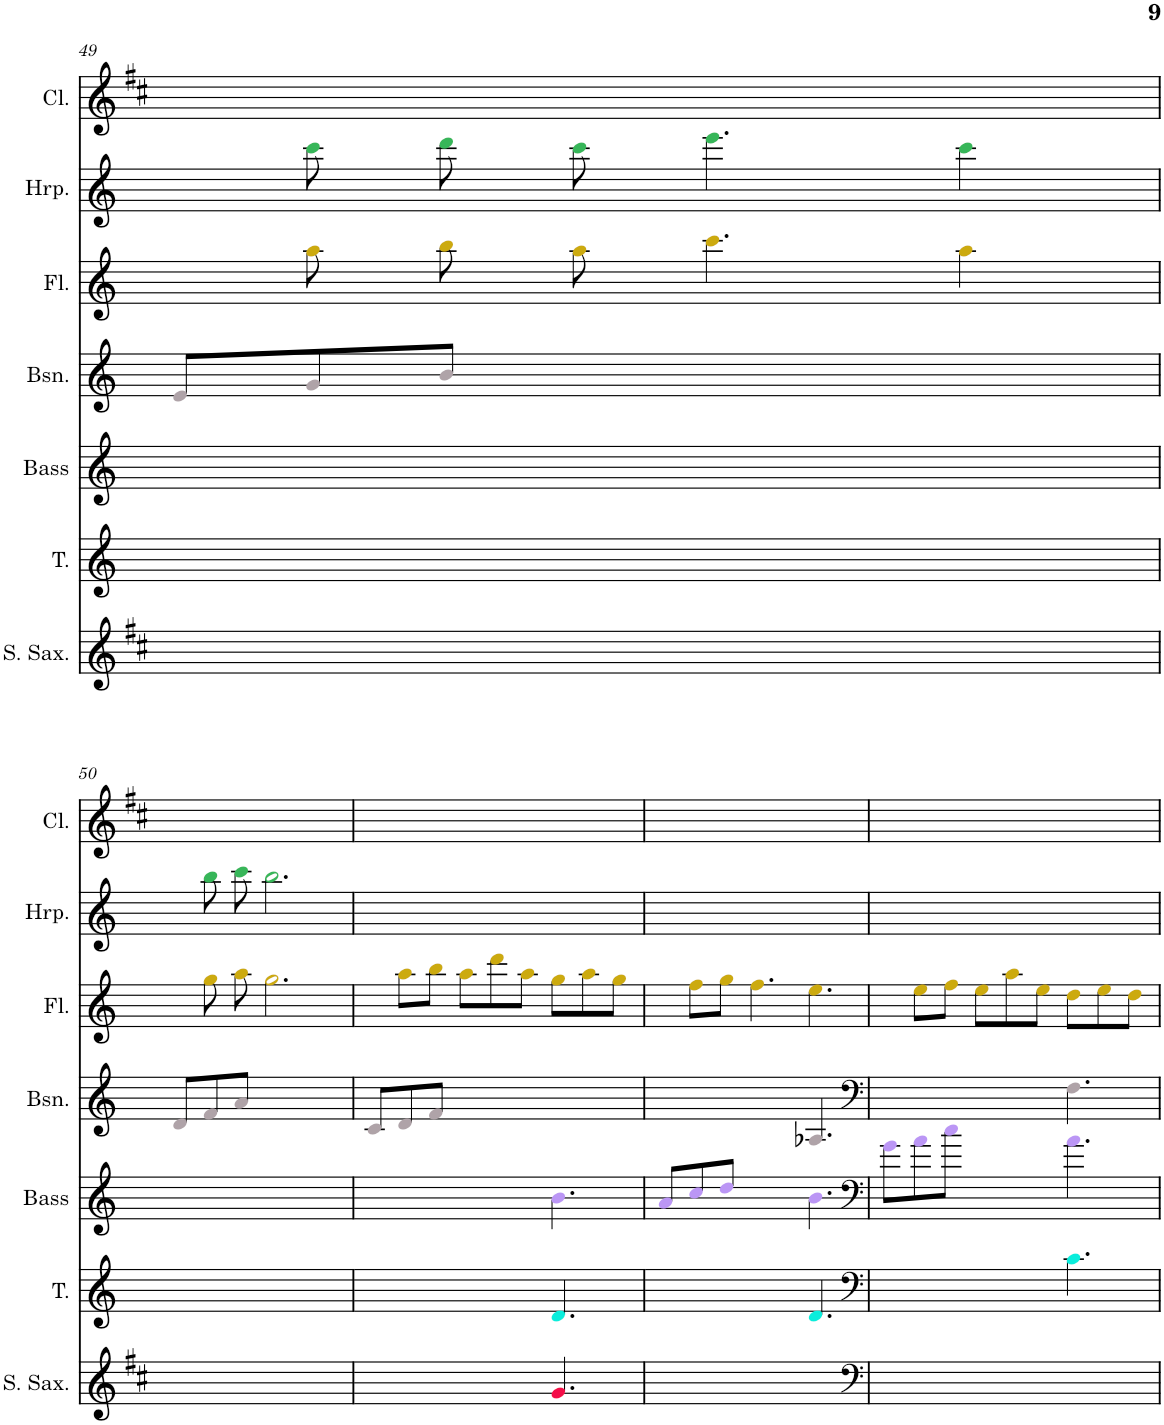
**kern	**kern	**kern	**kern	**kern	**kern	**kern
*part7	*part6	*part5	*part4	*part3	*part2	*part1
*staff7	*staff6	*staff5	*staff4	*staff3	*staff2	*staff1
*I"Soprano Saxophone	*I"Tenor	*I"Acoustic Bass	*I"Bassoon	*I"Flute	*I"Harp	*I"Clarinet
*I'S. Sax.	*I'T.	*I'Bass	*I'Bsn.	*I'Fl.	*I'Hrp.	*I'Cl.
!!LO:PB:g=z
*clefG2	*clefG2	*clefG2	*clefG2	*clefG2	*clefG2	*clefG2
*Trd1c2	*	*Trd7c12	*	*	*	*Trd1c2
*k[f#c#]	*k[]	*k[]	*k[]	*k[]	*k[]	*k[f#c#]
*M9/8	*M9/8	*M9/8	*M9/8	*M9/8	*M9/8	*M9/8
=49	=49	=49	=49	=49	=49	=49
1ryy	1ryy	1ryy	8ei/L	8ryy	8ryy	1ryy
.	.	.	8gi/	8aaj\	8cccZ\L	.
.	.	.	8bi/J	8bbj\	8dddZ\J	.
.	.	.	2.ryy	8aaj\	8cccZ\	.
.	.	.	.	4.cccj\	4.eeeZ\	.
.	.	.	.	4aaj\	4cccZ\	.
8ryy	8ryy	8ryy	.	.	.	8ryy
!!LO:LB:g=z
=50	=50	=50	=50	=50	=50	=50
1ryy	1ryy	1ryy	8di/L	8ryy	8ryy	1ryy
.	.	.	8fi/	8ggj\	8bbZ\L	.
.	.	.	8ai/J	8aaj\	8cccZ\J	.
.	.	.	2.ryy	2.ggj\	2.bbZ\	.
8ryy	8ryy	8ryy	.	.	.	8ryy
=51	=51	=51	=51	=51	=51	=51
2.ryy	2.ryy	2.ryy	8ci/L	8ryy	1ryy	1ryy
.	.	.	8di/	8aaj\L	.	.
.	.	.	8fi/J	8bbj\J	.	.
.	.	.	2.ryy	8aaj\L	.	.
.	.	.	.	8dddj\	.	.
.	.	.	.	8aaj\J	.	.
4.gV/	4.dN/	4.bl\	.	8ggj\L	.	.
.	.	.	.	8aaj\	.	.
.	.	.	.	8ggj\J	8ryy	8ryy
=52	=52	=52	=52	=52	=52	=52
1ryy	2.ryy	8al/L	2.ryy	8ryy	1ryy	1ryy
.	.	8ccl/	.	8ffj\L	.	.
.	.	8ddl/J	.	8ggj\J	.	.
.	.	4.ryy	.	4.ffj\	.	.
.	4.dN/	4.bl\	4.A-Xi/	4.eej\	.	.
8ryy	.	.	.	.	8ryy	8ryy
=53	=53	=53	=53	=53	=53	=53
*clefF4	*clefF4	*clefF4	*clefF4	*	*	*
1ryy	2.ryy	8gl\L	2.ryy	8ryy	1ryy	1ryy
.	.	8al\	.	8eej\L	.	.
.	.	8ccl\J	.	8ffj\J	.	.
.	.	4.ryy	.	8eej\L	.	.
.	.	.	.	8aaj\	.	.
.	.	.	.	8eej\J	.	.
.	4.cN\	4.al\	4.Fi\	8ddj\L	.	.
.	.	.	.	8eej\	.	.
8ryy	.	.	.	8ddj\J	8ryy	8ryy
=	=	=	=	=	=	=
*-	*-	*-	*-	*-	*-	*-
